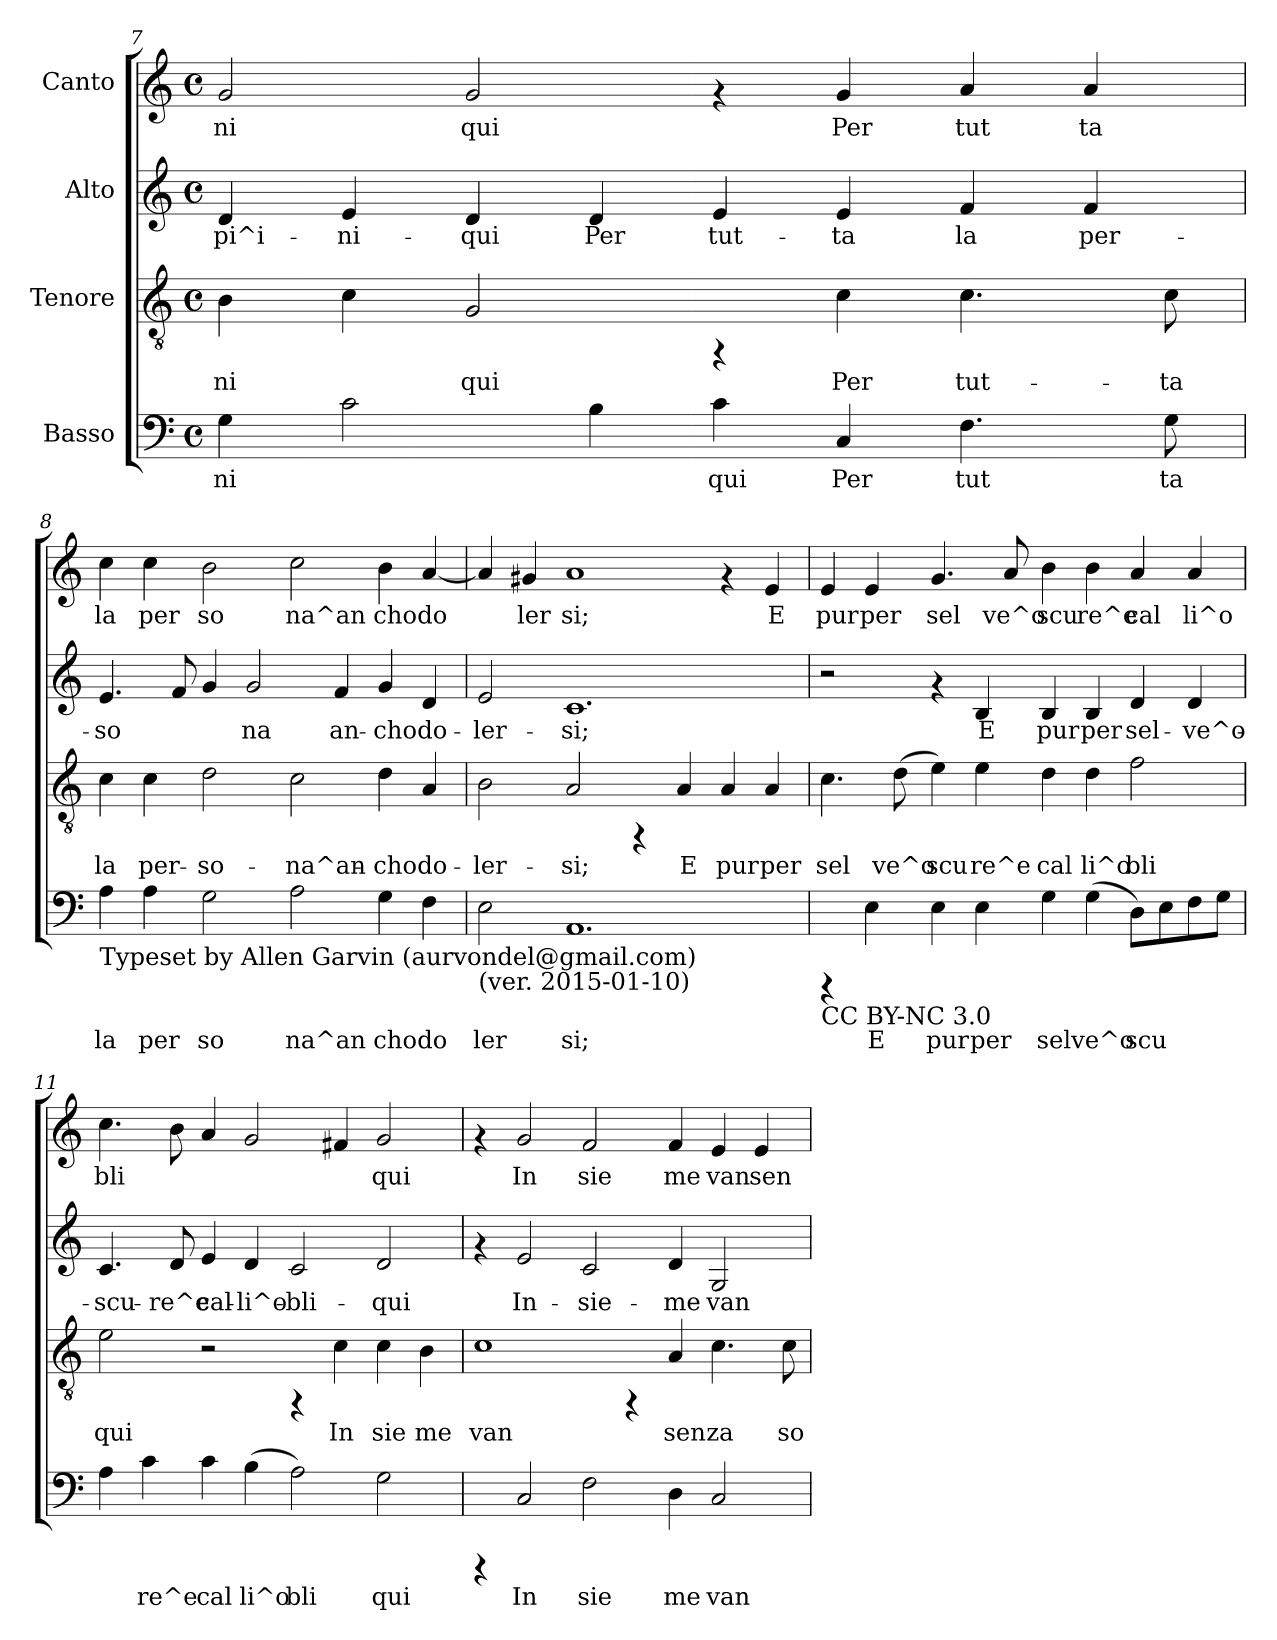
**kern	**text	**kern	**text	**kern	**text	**kern	**text
*part4	*part4	*part3	*part3	*part2	*part2	*part1	*part1
*staff4	*staff4	*staff3	*staff3	*staff2	*staff2	*staff1	*staff1
*I"Basso	*	*I"Tenore	*	*I"Alto	*	*I"Canto	*
!!LO:PB:g=z
*clefF4	*	*clefGv2	*	*clefG2	*	*clefG2	*
*k[]	*	*k[]	*	*k[]	*	*k[]	*
*C:	*	*C:	*	*C:	*	*C:	*
*M4/4	*	*M4/4	*	*M4/4	*	*M4/4	*
*met(c)	*	*met(c)	*	*met(c)	*	*met(c)	*
=7	=7	=7	=7	=7	=7	=7	=7
!	!LO:LY:b:cj	!	!LO:LY:b:cj	!	!LO:LY:b:cj	!	!LO:LY:b:cj
4G\	ni	4B\	ni-	4d/	pi^i-	2g/	ni
!	!LO:LY:b:cj	!	!LO:LY:b:cj	!	!LO:LY:b:cj	!	!
2c\	.	4c\	--	4e/	-ni-	.	.
!	!	!	!LO:LY:b:cj	!	!LO:LY:b:cj	!	!LO:LY:b:cj
.	.	2G/	-qui	4d/	-qui	2g/	qui
!	!LO:LY:b:cj	!	!	!	!LO:LY:b:cj	!	!
4B\	.	.	.	4d/	Per	.	.
!	!LO:LY:b:cj	!	!	!	!LO:LY:b:cj	!	!
4c\	qui	4rFF	.	4e/	tut-	4rf	.
!	!LO:LY:b:cj	!	!LO:LY:b:cj	!	!LO:LY:b:cj	!	!LO:LY:b:cj
4C/	Per	4c\	Per	4e/	-ta	4g/	Per
!	!LO:LY:b:cj	!	!LO:LY:b:cj	!	!LO:LY:b:cj	!	!LO:LY:b:cj
4.F\	tut	4.c\	tut-	4f/	la	4a/	tut
!	!	!	!	!	!LO:LY:b:cj	!	!LO:LY:b:cj
.	.	.	.	4f/	per-	4a/	ta
!	!LO:LY:b:cj	!	!LO:LY:b:cj	!	!	!	!
8G\	ta	8c\	-ta	.	.	.	.
=8	=8	=8	=8	=8	=8	=8	=8
!LO:TX:b:t=Typeset by Allen Garvin (aurvondel@gmail.com)	!	!	!	!	!	!	!
!	!LO:LY:b:cj	!	!LO:LY:b:cj	!	!LO:LY:b:cj	!	!LO:LY:b:cj
4A\	la	4c\	la	4.e/	-so-	4cc\	la
!	!LO:LY:b:cj	!	!LO:LY:b:cj	!	!	!	!LO:LY:b:cj
4A\	per	4c\	per-	.	.	4cc\	per
!	!	!	!	!	!LO:LY:b:cj	!	!
.	.	.	.	8f/	--	.	.
!	!LO:LY:b:cj	!	!LO:LY:b:cj	!	!LO:LY:b:cj	!	!LO:LY:b:cj
2G\	so	2d\	-so-	4g/	--	2b\	so
!	!	!	!	!	!LO:LY:b:cj	!	!
.	.	.	.	2g/	-na	.	.
!	!LO:LY:b:cj	!	!LO:LY:b:cj	!	!	!	!LO:LY:b:cj
2A\	na^an	2c\	-na^an-	.	.	2cc\	na^an
!	!	!	!	!	!LO:LY:b:cj	!	!
.	.	.	.	4f/	an-	.	.
!	!LO:LY:b:cj	!	!LO:LY:b:cj	!	!LO:LY:b:cj	!	!LO:LY:b:cj
4G\	cho	4d\	-cho	4g/	-cho	4b\	cho
!	!LO:LY:b:cj	!	!LO:LY:b:cj	!	!LO:LY:b:cj	!	!LO:LY:b:cj
4F\	do	4A/	do-	4d/	do-	[<4a/	do
=9	=9	=9	=9	=9	=9	=9	=9
!LO:TX:b:t=(ver. 2015-01-10)	!	!	!	!	!	!	!
!	!LO:LY:b:cj	!	!LO:LY:b:cj	!	!LO:LY:b:cj	!	!LO:LY:b:cj
2E\	ler	2B\	-ler-	2e/	-ler-	4a/]	.
!	!	!	!	!	!	!	!LO:LY:b:cj
.	.	.	.	.	.	4g#/	ler
!	!LO:LY:b:cj	!	!LO:LY:b:cj	!	!LO:LY:b:cj	!	!LO:LY:b:cj
1.AA	si;	2A/	-si;	1.c	-si;	1a	si;
.	.	4rFF	.	.	.	.	.
!	!	!	!LO:LY:b:cj	!	!	!	!
.	.	4A/	E	.	.	.	.
!	!	!	!LO:LY:b:cj	!	!	!	!
.	.	4A/	pur	.	.	4rf	.
!	!	!	!LO:LY:b:cj	!	!	!	!LO:LY:b:cj
.	.	4A/	per	.	.	4e/	E
!!LO:PB:g=z
=10	=10	=10	=10	=10	=10	=10	=10
!LO:TX:b:t=CC BY-NC 3.0	!	!	!	!	!	!	!
!	!	!	!LO:LY:b:cj	!	!	!	!LO:LY:b:cj
4rCCC	.	4.c\	sel	2r	.	4e/	pur
!	!LO:LY:b:cj	!	!	!	!	!	!LO:LY:b:cj
4E\	E	.	.	.	.	4e/	per
!	!	!	!LO:LY:b:cj	!	!	!	!
.	.	(<8d\	ve^o	.	.	.	.
!	!LO:LY:b:cj	!	!LO:LY:b:cj	!	!	!	!LO:LY:b:cj
4E\	pur	4e\)	scu	4rf	.	4.g/	sel
!	!LO:LY:b:cj	!	!LO:LY:b:cj	!	!LO:LY:b:cj	!	!
4E\	per	4e\	re^e	4B/	E	.	.
!	!	!	!	!	!	!	!LO:LY:b:cj
.	.	.	.	.	.	8a/	ve^o
!	!LO:LY:b:cj	!	!LO:LY:b:cj	!	!LO:LY:b:cj	!	!LO:LY:b:cj
4G\	sel	4d\	cal	4B/	pur	4b\	scu
!	!LO:LY:b:cj	!	!LO:LY:b:cj	!	!LO:LY:b:cj	!	!LO:LY:b:cj
(<4G\	ve^o	4d\	li^o	4B/	per	4b\	re^e
!	!LO:LY:b:cj	!	!LO:LY:b:cj	!	!LO:LY:b:cj	!	!LO:LY:b:cj
8D\L)	scu	2f\	bli	4d/	sel-	4a>/	cal
!	!LO:LY:b:cj	!	!	!	!	!	!
8E\	.	.	.	.	.	.	.
!	!LO:LY:b:cj	!	!	!	!LO:LY:b:cj	!	!LO:LY:b:cj
8F\	.	.	.	4d/	-ve^o-	4a/	li^o
!	!LO:LY:b:cj	!	!	!	!	!	!
8G\J	.	.	.	.	.	.	.
=11	=11	=11	=11	=11	=11	=11	=11
!	!LO:LY:b:cj	!	!LO:LY:b:cj	!	!LO:LY:b:cj	!	!LO:LY:b:cj
4A\	.	2e\	qui	4.c/	-scu-	4.cc\	bli
!	!LO:LY:b:cj	!	!	!	!	!	!
4c\	re^e	.	.	.	.	.	.
!	!	!	!	!	!LO:LY:b:cj	!	!LO:LY:b:cj
.	.	.	.	8d/	-re^e	8b\	.
!	!LO:LY:b:cj	!	!	!	!LO:LY:b:cj	!	!LO:LY:b:cj
4c\	cal	2r	.	4e/	cal-	4a/	.
!	!LO:LY:b:cj	!	!	!	!LO:LY:b:cj	!	!LO:LY:b:cj
(<4B\	li^o	.	.	4d/	-li^o-	2g/	.
!	!LO:LY:b:cj	!	!	!	!LO:LY:b:cj	!	!
2A\)	bli	4rFF	.	2c/	-bli-	.	.
!	!	!	!LO:LY:b:cj	!	!	!	!LO:LY:b:cj
.	.	4c\	In	.	.	4f#/	.
!	!LO:LY:b:cj	!	!LO:LY:b:cj	!	!LO:LY:b:cj	!	!LO:LY:b:cj
2G\	qui	4c\	sie	2d/	-qui	2g/	qui
!	!	!	!LO:LY:b:cj	!	!	!	!
.	.	4B\	me	.	.	.	.
=12	=12	=12	=12	=12	=12	=12	=12
!	!	!	!LO:LY:b:cj	!	!	!	!
4rCCC	.	1c	van	4rf	.	4rf	.
!	!LO:LY:b:cj	!	!	!	!LO:LY:b:cj	!	!LO:LY:b:cj
2C/	In	.	.	2e/	In-	2g/	In
!	!LO:LY:b:cj	!	!	!	!LO:LY:b:cj	!	!LO:LY:b:cj
2F\	sie	.	.	2c/	-sie-	2f/	sie
.	.	4rFF	.	.	.	.	.
!	!LO:LY:b:cj	!	!LO:LY:b:cj	!	!LO:LY:b:cj	!	!LO:LY:b:cj
4D\	me	4A/	sen	4d/	-me	4f/	me
!	!LO:LY:b:cj	!	!LO:LY:b:cj	!	!LO:LY:b:cj	!	!LO:LY:b:cj
2C/	van	4.c\	za	2G/	van	4e/	van
!	!	!	!	!	!	!	!LO:LY:b:cj
.	.	.	.	.	.	4e/	sen
!	!	!	!LO:LY:b:cj	!	!	!	!
.	.	8c\	so	.	.	.	.
=	=	=	=	=	=	=	=
*-	*-	*-	*-	*-	*-	*-	*-
